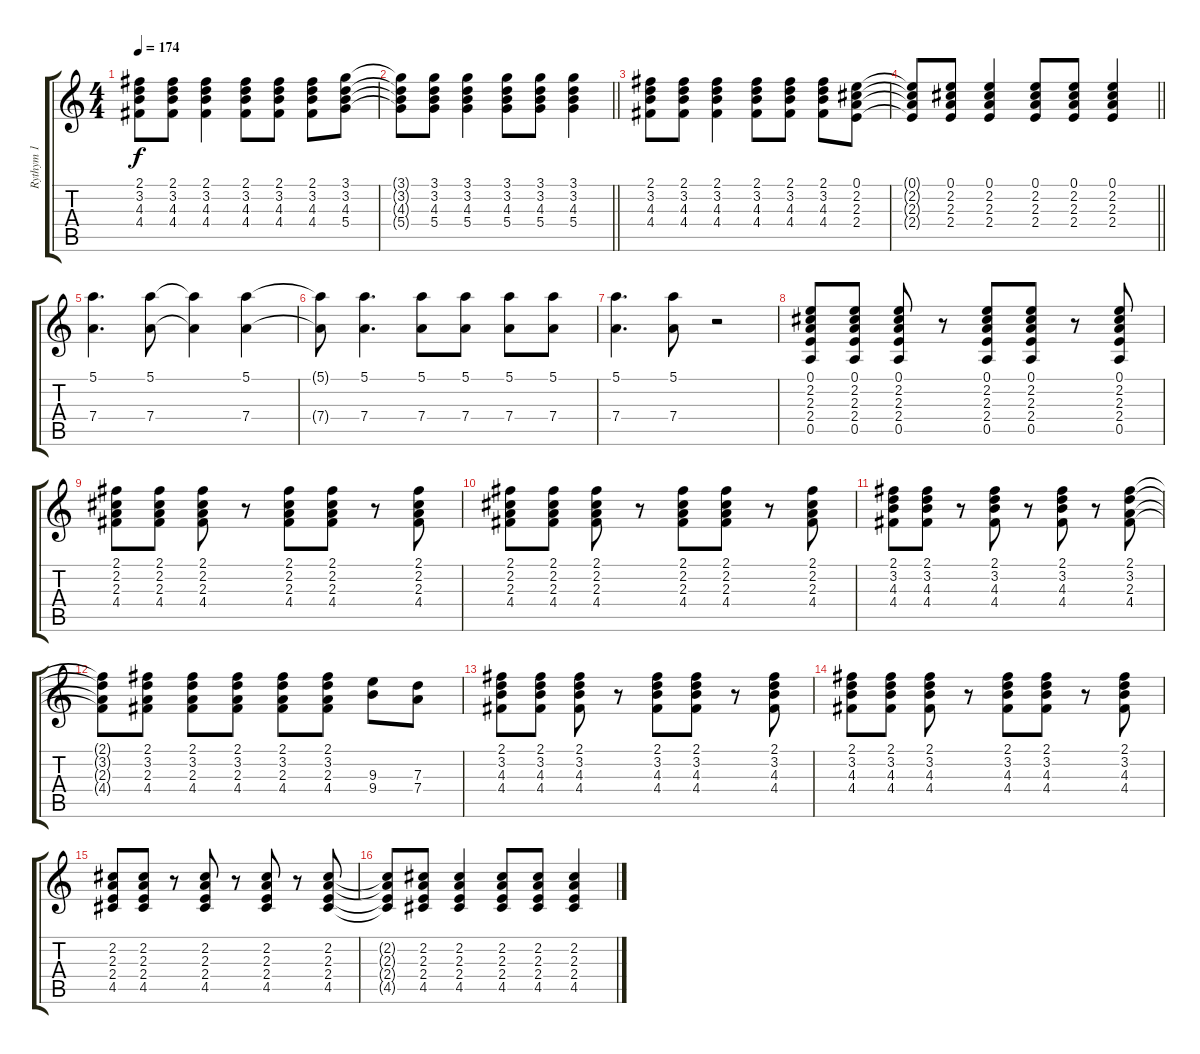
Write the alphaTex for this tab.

\track ("Rythym 1" "Rythym 1") {instrument distortionguitar}
\staff {score tabs}
\tuning (E4 B3 G3 D3 A2 E2) {hide}
\ts (4 4)
\tempo 174
\clef g2
\ks c
(2.1 3.2 4.3 4.4).8{dy f} (2.1 3.2 4.3 4.4).8 (2.1 3.2 4.3 4.4).4 (2.1 3.2 4.3 4.4).8 (2.1 3.2 4.3 4.4).8 (2.1 3.2 4.3 4.4).8 (3.1 3.2 4.3 5.4).8 |
\barLineRight lightlight
(3.1{t} 3.2{t} 4.3{t} 5.4{t}).8 (3.1 3.2 4.3 5.4).8 (3.1 3.2 4.3 5.4).4 (3.1 3.2 4.3 5.4).8 (3.1 3.2 4.3 5.4).8 (3.1 3.2 4.3 5.4).4 |
(2.1 3.2 4.3 4.4).8 (2.1 3.2 4.3 4.4).8 (2.1 3.2 4.3 4.4).4 (2.1 3.2 4.3 4.4).8 (2.1 3.2 4.3 4.4).8 (2.1 3.2 4.3 4.4).8 (0.1 2.2 2.3 2.4).8 |
\barLineRight lightlight
(0.1{t} 2.2{t} 2.3{t} 2.4{t}).8 (0.1 2.2 2.3 2.4).8 (0.1 2.2 2.3 2.4).4 (0.1 2.2 2.3 2.4).8 (0.1 2.2 2.3 2.4).8 (0.1 2.2 2.3 2.4).4 |
(5.1 7.4).4{d} (5.1 7.4).8 (5.1{t} 7.4{t}).4 (5.1 7.4).4 |
(5.1{t} 7.4{t}).8 (5.1 7.4).4{d} (5.1 7.4).8 (5.1 7.4).8 (5.1 7.4).8 (5.1 7.4).8 |
(5.1 7.4).4{d} (5.1 7.4).8 r.2 |
(0.1 2.2 2.3 2.4 0.5).8 (0.1 2.2 2.3 2.4 0.5).8 (0.1 2.2 2.3 2.4 0.5).8 r.8 (0.1 2.2 2.3 2.4 0.5).8 (0.1 2.2 2.3 2.4 0.5).8 r.8 (0.1 2.2 2.3 2.4 0.5).8 |
(2.1 2.2 2.3 4.4).8 (2.1 2.2 2.3 4.4).8 (2.1 2.2 2.3 4.4).8 r.8 (2.1 2.2 2.3 4.4).8 (2.1 2.2 2.3 4.4).8 r.8 (2.1 2.2 2.3 4.4).8 |
(2.1 2.2 2.3 4.4).8 (2.1 2.2 2.3 4.4).8 (2.1 2.2 2.3 4.4).8 r.8 (2.1 2.2 2.3 4.4).8 (2.1 2.2 2.3 4.4).8 r.8 (2.1 2.2 2.3 4.4).8 |
(2.1 3.2 4.3 4.4).8 (2.1 3.2 4.3 4.4).8 r.8 (2.1 3.2 4.3 4.4).8 r.8 (2.1 3.2 4.3 4.4).8 r.8 (2.1 3.2 2.3 4.4).8 |
(2.1{t} 3.2{t} 2.3{t} 4.4{t}).8 (2.1 3.2 2.3 4.4).8 (2.1 3.2 2.3 4.4).8 (2.1 3.2 2.3 4.4).8 (2.1 3.2 2.3 4.4).8 (2.1 3.2 2.3 4.4).8 (9.3 9.4).8 (7.3 7.4).8 |
(2.1 3.2 4.3 4.4).8 (2.1 3.2 4.3 4.4).8 (2.1 3.2 4.3 4.4).8 r.8 (2.1 3.2 4.3 4.4).8 (2.1 3.2 4.3 4.4).8 r.8 (2.1 3.2 4.3 4.4).8 |
(2.1 3.2 4.3 4.4).8 (2.1 3.2 4.3 4.4).8 (2.1 3.2 4.3 4.4).8 r.8 (2.1 3.2 4.3 4.4).8 (2.1 3.2 4.3 4.4).8 r.8 (2.1 3.2 4.3 4.4).8 |
(2.2 2.3 2.4 4.5).8 (2.2 2.3 2.4 4.5).8 r.8 (2.2 2.3 2.4 4.5).8 r.8 (2.2 2.3 2.4 4.5).8 r.8 (2.2 2.3 2.4 4.5).8 |
(2.2{t} 2.3{t} 2.4{t} 4.5{t}).8 (2.2 2.3 2.4 4.5).8 (2.2 2.3 2.4 4.5).4 (2.2 2.3 2.4 4.5).8 (2.2 2.3 2.4 4.5).8 (2.2 2.3 2.4 4.5).4
